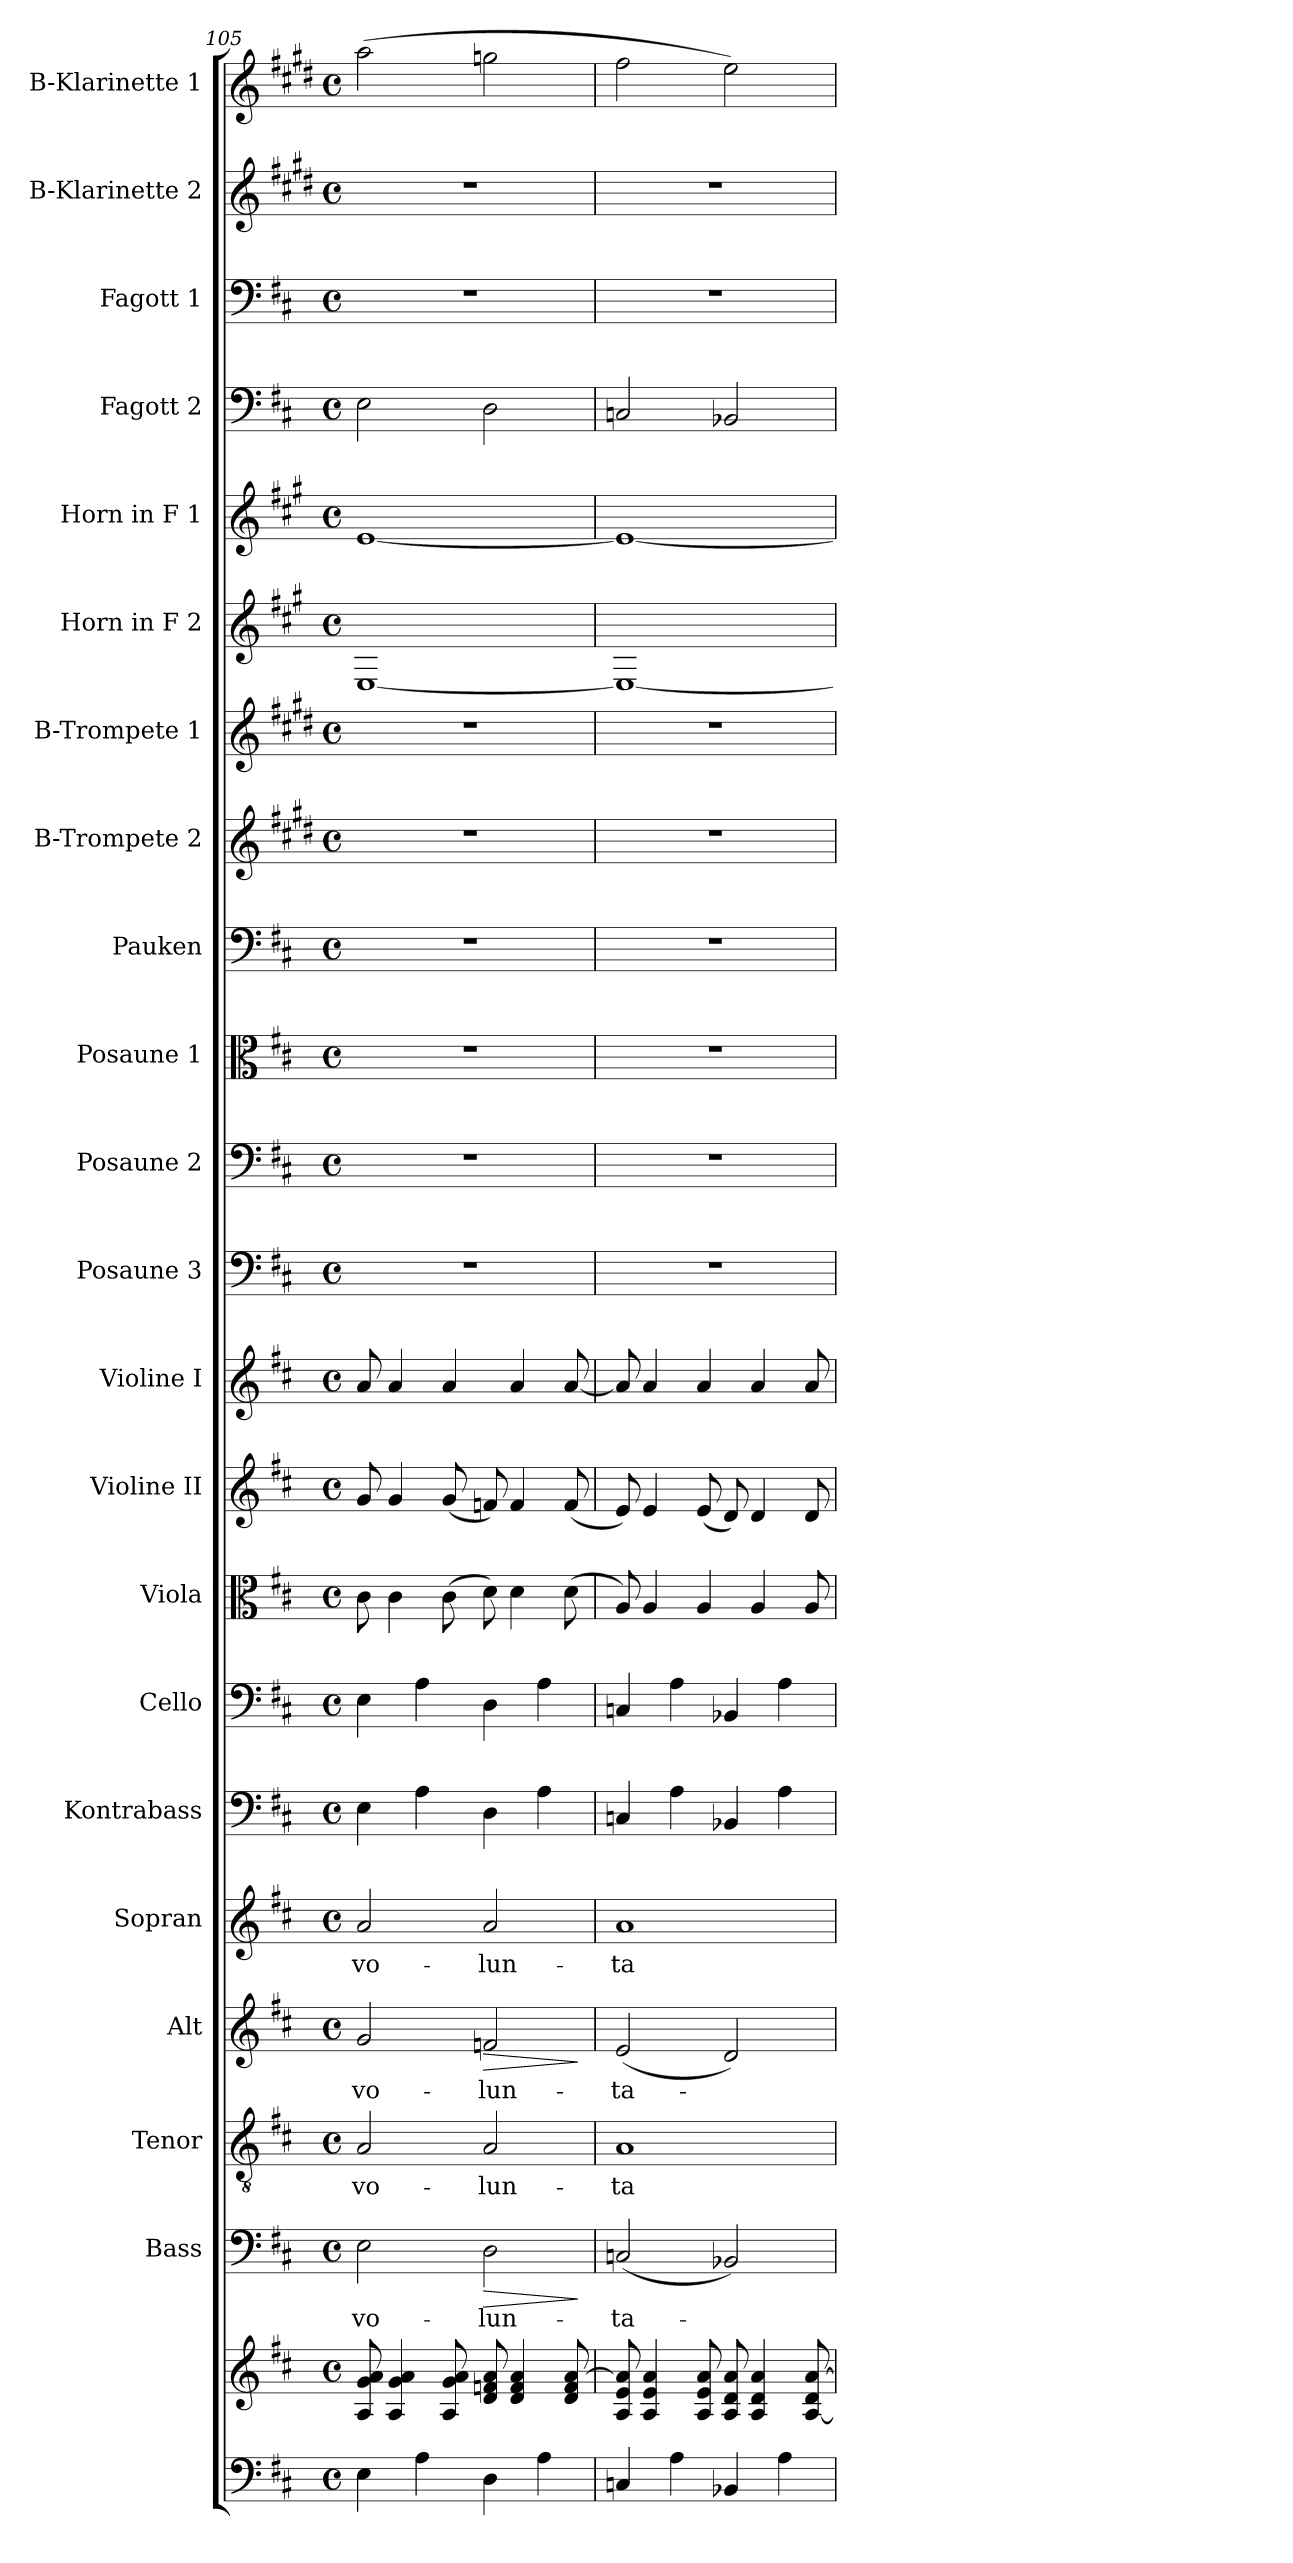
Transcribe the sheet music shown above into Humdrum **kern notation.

**kern	**kern	**kern	**text	**dynam	**kern	**text	**kern	**text	**dynam	**kern	**text	**kern	**kern	**kern	**kern	**kern	**kern	**kern	**kern	**kern	**kern	**kern	**kern	**kern	**kern	**kern	**kern	**kern
*part22	*part22	*part21	*part21	*part21	*part20	*part20	*part19	*part19	*part19	*part18	*part18	*part17	*part16	*part15	*part14	*part13	*part12	*part11	*part10	*part9	*part8	*part7	*part6	*part5	*part4	*part3	*part2	*part1
*staff23	*staff22	*staff21	*staff21	*staff21	*staff20	*staff20	*staff19	*staff19	*staff19	*staff18	*staff18	*staff17	*staff16	*staff15	*staff14	*staff13	*staff12	*staff11	*staff10	*staff9	*staff8	*staff7	*staff6	*staff5	*staff4	*staff3	*staff2	*staff1
*	*	*I"Bass	*	*	*I"Tenor	*	*I"Alt	*	*	*I"Sopran	*	*I"Kontrabass	*I"Cello	*I"Viola	*I"Violine II	*I"Violine I	*I"Posaune 3	*I"Posaune 2	*I"Posaune 1	*I"Pauken	*I"B-Trompete 2	*I"B-Trompete 1	*I"Horn in F 2	*I"Horn in F 1	*I"Fagott 2	*I"Fagott 1	*I"B-Klarinette 2	*I"B-Klarinette 1
*	*	*I'B.	*	*	*I'T.	*	*I'A.	*	*	*I'S.	*	*I'Kb.	*	*I'Vla.	*I'Vl. II	*I'Vl. I	*I'Pos. 3	*I'Pos. 2	*I'Pos. 1	*I'Pk.	*I'B Trp. 2	*I'B Trp. 1	*	*	*I'Fg. 2	*I'Fg. 1	*I'B Kl. 2	*I'B Kl. 1
*clefF4	*clefG2	*clefF4	*	*	*clefGv2	*	*clefG2	*	*	*clefG2	*	*clefF4	*clefF4	*clefC3	*clefG2	*clefG2	*clefF4	*clefF4	*clefC3	*clefF4	*clefG2	*clefG2	*clefG2	*clefG2	*clefF4	*clefF4	*clefG2	*clefG2
*	*	*	*	*	*	*	*	*	*	*	*	*ITrd7c12	*	*	*	*	*	*	*	*	*ITrd1c2	*ITrd1c2	*ITrd4c7	*ITrd4c7	*	*	*ITrd1c2	*ITrd1c2
*k[f#c#]	*k[f#c#]	*k[f#c#]	*	*	*k[f#c#]	*	*k[f#c#]	*	*	*k[f#c#]	*	*k[f#c#]	*k[f#c#]	*k[f#c#]	*k[f#c#]	*k[f#c#]	*k[f#c#]	*k[f#c#]	*k[f#c#]	*k[f#c#]	*k[f#c#]	*k[f#c#]	*k[f#c#]	*k[f#c#]	*k[f#c#]	*k[f#c#]	*k[f#c#]	*k[f#c#]
*D:	*D:	*D:	*	*	*D:	*	*D:	*	*	*D:	*	*D:	*D:	*D:	*D:	*D:	*D:	*D:	*D:	*D:	*D:	*D:	*D:	*D:	*D:	*D:	*D:	*D:
*M4/4	*M4/4	*M4/4	*	*	*M4/4	*	*M4/4	*	*	*M4/4	*	*M4/4	*M4/4	*M4/4	*M4/4	*M4/4	*M4/4	*M4/4	*M4/4	*M4/4	*M4/4	*M4/4	*M4/4	*M4/4	*M4/4	*M4/4	*M4/4	*M4/4
*met(c)	*met(c)	*met(c)	*	*	*met(c)	*	*met(c)	*	*	*met(c)	*	*met(c)	*met(c)	*met(c)	*met(c)	*met(c)	*met(c)	*met(c)	*met(c)	*met(c)	*met(c)	*met(c)	*met(c)	*met(c)	*met(c)	*met(c)	*met(c)	*met(c)
=105	=105	=105	=105	=105	=105	=105	=105	=105	=105	=105	=105	=105	=105	=105	=105	=105	=105	=105	=105	=105	=105	=105	=105	=105	=105	=105	=105	=105
!	!	!	!LO:LY:b	!	!	!LO:LY:b	!	!LO:LY:b	!	!	!LO:LY:b	!	!	!	!	!	!	!	!	!	!	!	!	!	!	!	!	!
4E\	8A/ 8g/ 8a/	2E\	vo-	.	2A/	vo-	2g/	vo-	.	2a/	vo-	4EE\	4E\	8c#\	8g/	8a/	1r	1r	1r	1r	1r	1r	[1AA	[1A	2E\	1r	1r	(>2gg\
.	4A/ 4g/ 4a/	.	.	.	.	.	.	.	.	.	.	.	.	4c#\	4g/	4a/	.	.	.	.	.	.	.	.	.	.	.	.
4A\	.	.	.	.	.	.	.	.	.	.	.	4AA\	4A\	.	.	.	.	.	.	.	.	.	.	.	.	.	.	.
.	8A/ 8g/ 8a/	.	.	.	.	.	.	.	.	.	.	.	.	(>8c#\	(<8g/	4a/	.	.	.	.	.	.	.	.	.	.	.	.
!	!	!	!LO:LY:b	!LO:HP:b	!	!LO:LY:b	!	!LO:LY:b	!LO:HP:b	!	!LO:LY:b	!	!	!	!	!	!	!	!	!	!	!	!	!	!	!	!	!
4D\	8d/ 8fn/ 8a/	2D\	-lun-	>	2A/	-lun-	2fn/	-lun-	>	2a/	-lun-	4DD\	4D\	8d\)	8fn/)	.	.	.	.	.	.	.	.	.	2D\	.	.	2ffn\
.	4d/ 4f/ 4a/	.	.	.	.	.	.	.	.	.	.	.	.	4d\	4f/	4a/	.	.	.	.	.	.	.	.	.	.	.	.
4A\	.	.	.	.	.	.	.	.	.	.	.	4AA\	4A\	.	.	.	.	.	.	.	.	.	.	.	.	.	.	.
.	8d/ 8f/ [8a/	.	.	.	.	.	.	.	.	.	.	.	.	(>8d\	(<8f/	[8a/	.	.	.	.	.	.	.	.	.	.	.	.
.	.	.	.	]	.	.	.	.	]	.	.	.	.	.	.	.	.	.	.	.	.	.	.	.	.	.	.	.
=106	=106	=106	=106	=106	=106	=106	=106	=106	=106	=106	=106	=106	=106	=106	=106	=106	=106	=106	=106	=106	=106	=106	=106	=106	=106	=106	=106	=106
!	!	!	!LO:LY:b	!	!	!LO:LY:b	!	!LO:LY:b	!	!	!LO:LY:b	!	!	!	!	!	!	!	!	!	!	!	!	!	!	!	!	!
4Cn/	8A/ 8e/ 8a/]	(<2Cn/	-ta-	.	1A	-ta-	(<2e/	-ta-	.	1a	-ta-	4CCn/	4Cn/	8A/)	8e/)	8a/]	1r	1r	1r	1r	1r	1r	1AA_	1A_	2Cn/	1r	1r	2ee\
.	4A/ 4e/ 4a/	.	.	.	.	.	.	.	.	.	.	.	.	4A/	4e/	4a/	.	.	.	.	.	.	.	.	.	.	.	.
4A\	.	.	.	.	.	.	.	.	.	.	.	4AA\	4A\	.	.	.	.	.	.	.	.	.	.	.	.	.	.	.
.	8A/ 8e/ 8a/	.	.	.	.	.	.	.	.	.	.	.	.	4A/	(<8e/	4a/	.	.	.	.	.	.	.	.	.	.	.	.
4BB-X/	8A/ 8d/ 8a/	2BB-X/)	.	.	.	.	2d/)	.	.	.	.	4BBB-X/	4BB-X/	.	8d/)	.	.	.	.	.	.	.	.	.	2BB-X/	.	.	2dd\)
.	4A/ 4d/ 4a/	.	.	.	.	.	.	.	.	.	.	.	.	4A/	4d/	4a/	.	.	.	.	.	.	.	.	.	.	.	.
4A\	.	.	.	.	.	.	.	.	.	.	.	4AA\	4A\	.	.	.	.	.	.	.	.	.	.	.	.	.	.	.
.	[8A/ 8d/ [8a/	.	.	.	.	.	.	.	.	.	.	.	.	8A/	8d/	8a/	.	.	.	.	.	.	.	.	.	.	.	.
=	=	=	=	=	=	=	=	=	=	=	=	=	=	=	=	=	=	=	=	=	=	=	=	=	=	=	=	=
*-	*-	*-	*-	*-	*-	*-	*-	*-	*-	*-	*-	*-	*-	*-	*-	*-	*-	*-	*-	*-	*-	*-	*-	*-	*-	*-	*-	*-
